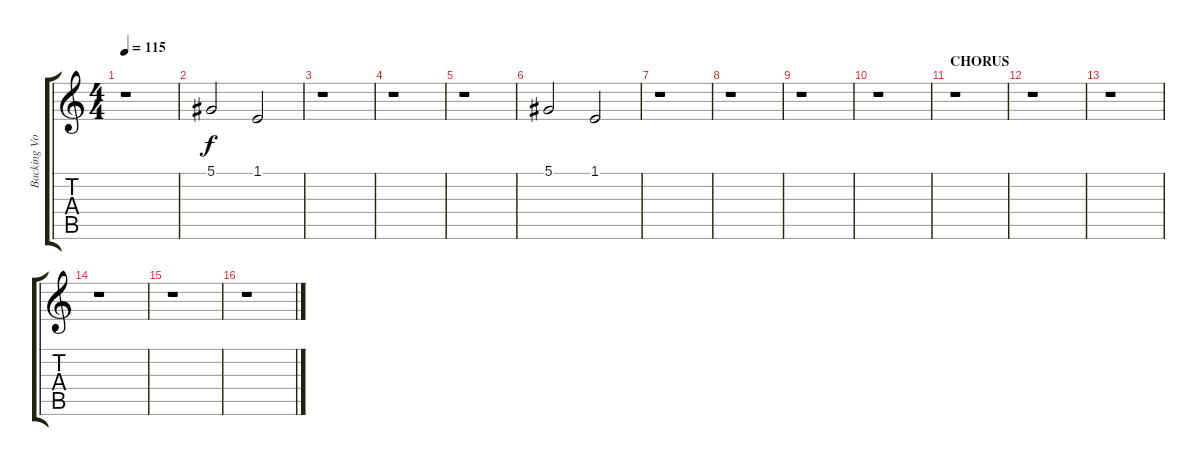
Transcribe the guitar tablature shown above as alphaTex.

\track ("Backing Vocals" "Backing Vo") {instrument trumpet}
\staff {score tabs}
\tuning (Eb4 Bb3 Gb3 Db3 Ab2 Eb2) {hide}
\ts (4 4)
\tempo 115
\clef g2
\ks c
r.1{dy f} |
5.1.2{volume 16 instrument synthvoice} 1.1.2 |
r.1 |
r.1 |
r.1 |
5.1.2{volume 16 instrument voiceoohs} 1.1.2 |
r.1 |
r.1 |
r.1 |
r.1 |
\section ("" "CHORUS")
r.1 |
r.1 |
r.1 |
r.1 |
r.1 |
r.1
